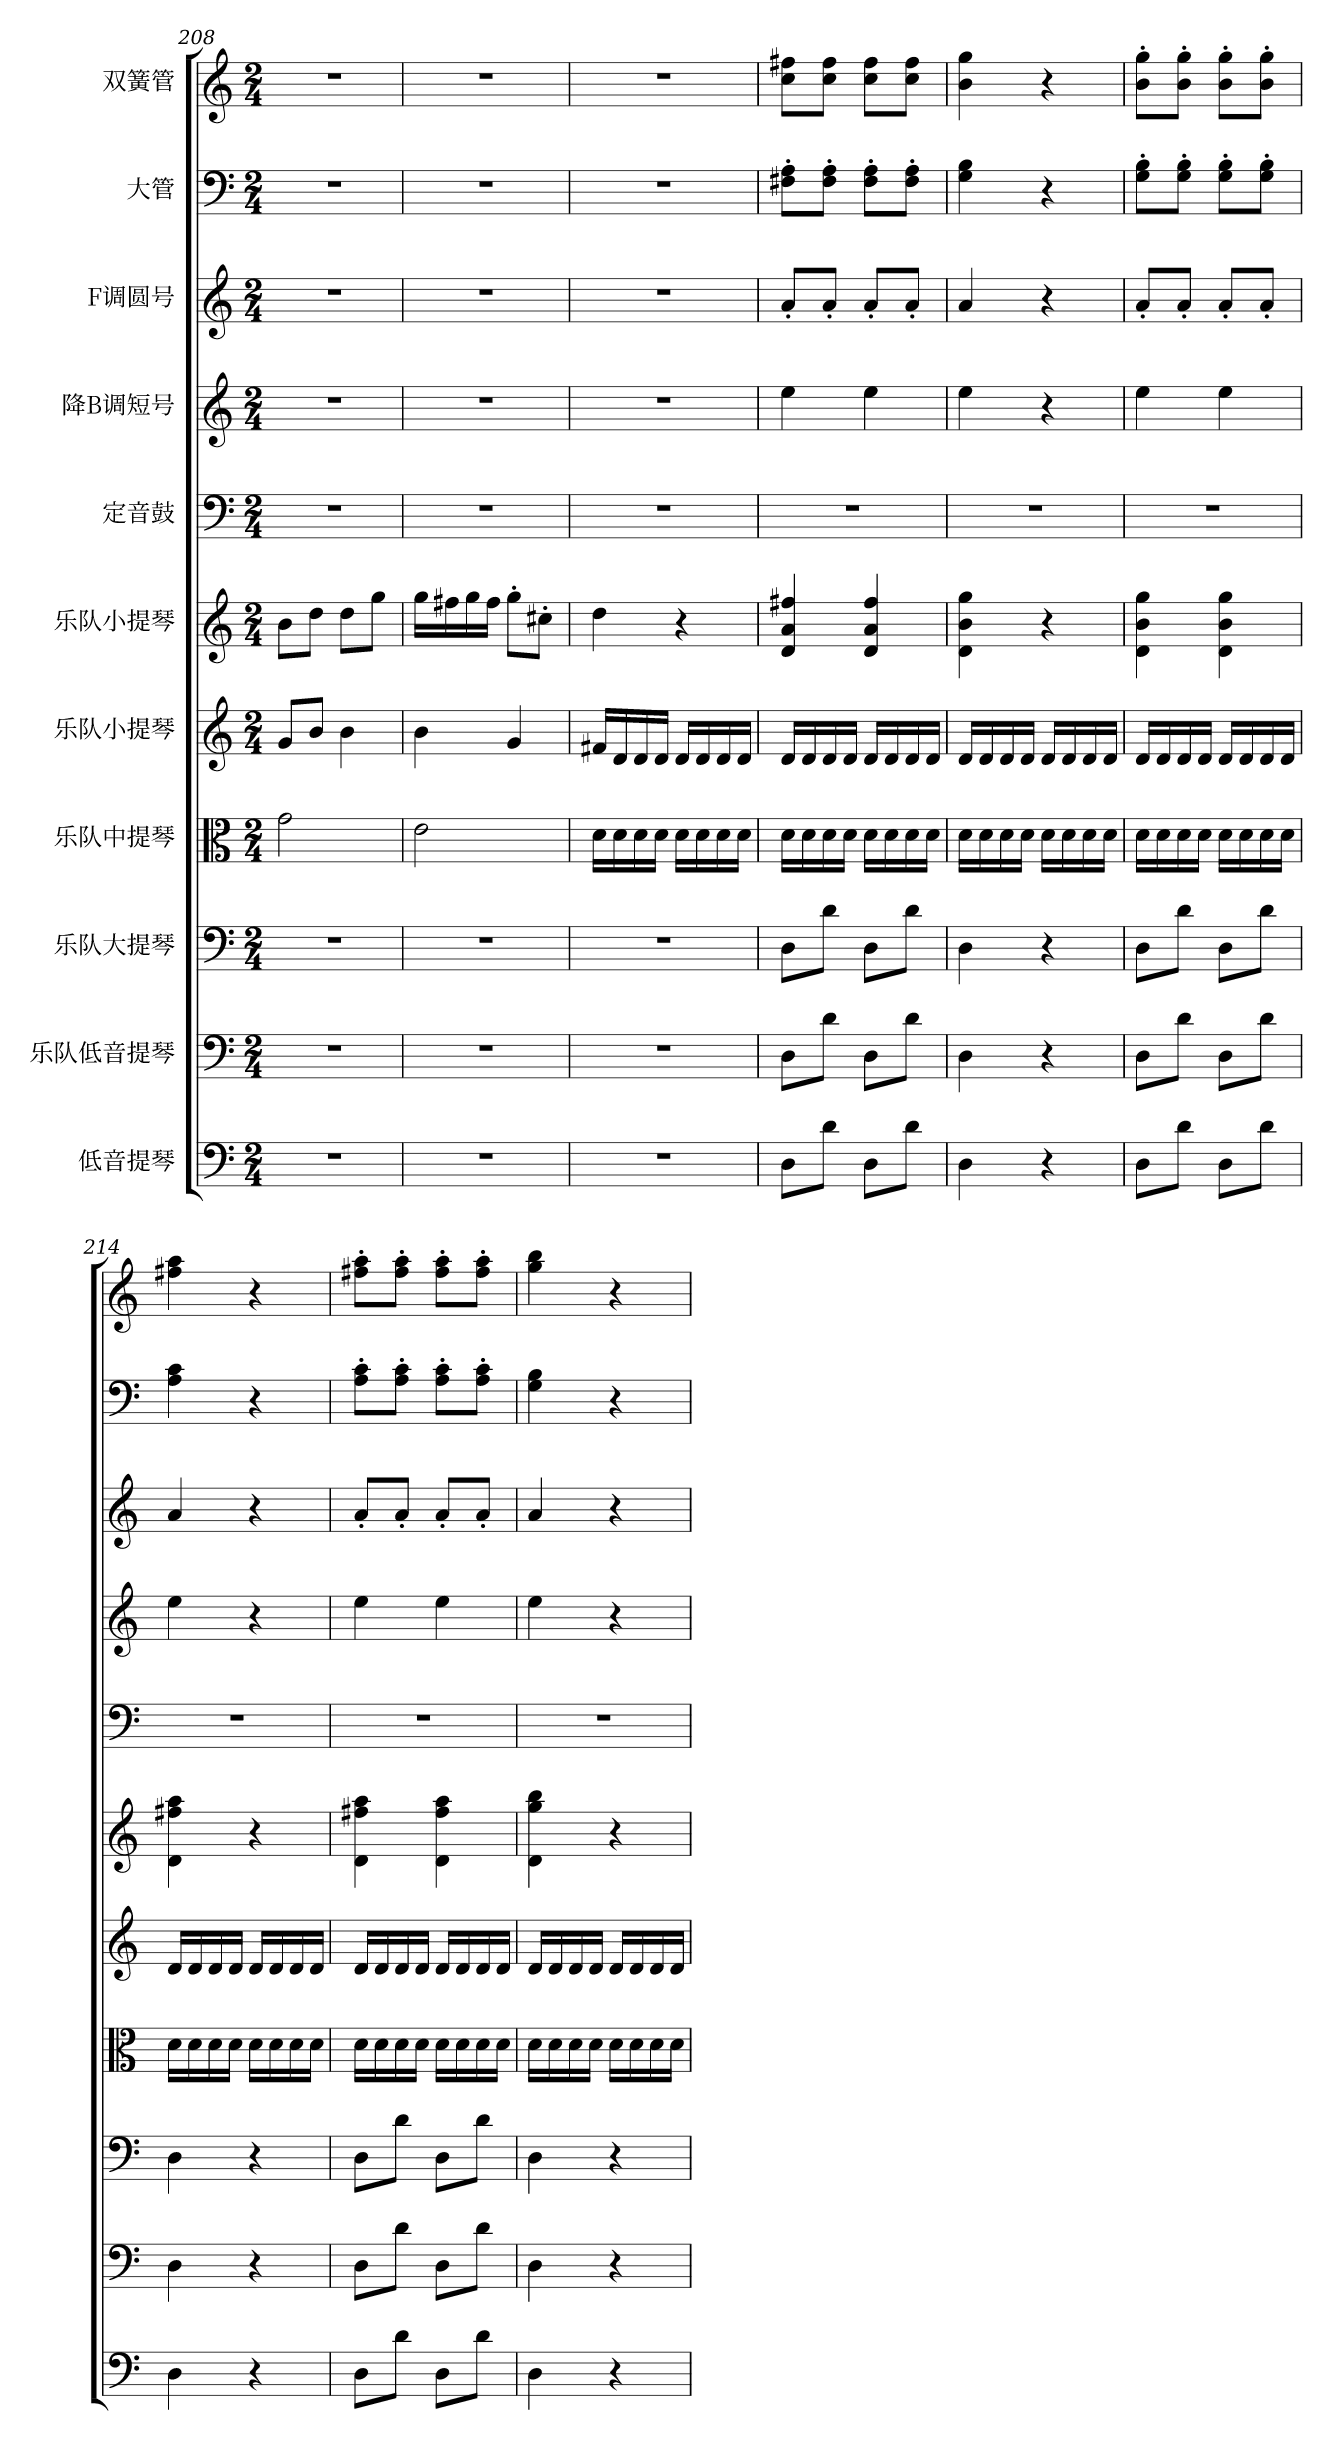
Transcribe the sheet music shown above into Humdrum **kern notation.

**kern	**kern	**kern	**kern	**kern	**kern	**kern	**kern	**kern	**kern	**kern
*part11	*part10	*part9	*part8	*part7	*part6	*part5	*part4	*part3	*part2	*part1
*staff11	*staff10	*staff9	*staff8	*staff7	*staff6	*staff5	*staff4	*staff3	*staff2	*staff1
*I"低音提琴	*I"乐队低音提琴	*I"乐队大提琴	*I"乐队中提琴	*I"乐队小提琴	*I"乐队小提琴	*I"定音鼓	*I"降B调短号	*I"F调圆号	*I"大管	*I"双簧管
*clefF4	*clefF4	*clefF4	*clefC3	*clefG2	*clefG2	*clefF4	*clefG2	*clefG2	*clefF4	*clefG2
*ITrd7c12	*ITrd7c12	*	*	*	*	*	*ITrd1c2	*ITrd4c7	*	*
*k[]	*k[]	*k[]	*k[]	*k[]	*k[]	*k[]	*k[b-e-]	*k[b-]	*k[]	*k[]
*M2/4	*M2/4	*M2/4	*M2/4	*M2/4	*M2/4	*M2/4	*M2/4	*M2/4	*M2/4	*M2/4
=208	=208	=208	=208	=208	=208	=208	=208	=208	=208	=208
2r	2r	2r	2g\	8g/L	8b\L	2r	2r	2r	2r	2r
.	.	.	.	8b/J	8dd\J	.	.	.	.	.
.	.	.	.	4b\	8dd\L	.	.	.	.	.
.	.	.	.	.	8gg\J	.	.	.	.	.
=209	=209	=209	=209	=209	=209	=209	=209	=209	=209	=209
2r	2r	2r	2e\	4b\	16gg\LL	2r	2r	2r	2r	2r
.	.	.	.	.	16ff#X\	.	.	.	.	.
.	.	.	.	.	16gg\	.	.	.	.	.
.	.	.	.	.	16ff#\JJ	.	.	.	.	.
.	.	.	.	4g/	8gg'\L	.	.	.	.	.
.	.	.	.	.	8cc#X'\J	.	.	.	.	.
=210	=210	=210	=210	=210	=210	=210	=210	=210	=210	=210
2r	2r	2r	16d\LL	16f#X/LL	4dd\	2r	2r	2r	2r	2r
.	.	.	16d\	16d/	.	.	.	.	.	.
.	.	.	16d\	16d/	.	.	.	.	.	.
.	.	.	16d\JJ	16d/JJ	.	.	.	.	.	.
.	.	.	16d\LL	16d/LL	4r	.	.	.	.	.
.	.	.	16d\	16d/	.	.	.	.	.	.
.	.	.	16d\	16d/	.	.	.	.	.	.
.	.	.	16d\JJ	16d/JJ	.	.	.	.	.	.
!!LO:PB:g=z
=211	=211	=211	=211	=211	=211	=211	=211	=211	=211	=211
8DD\L	8DD\L	8D\L	16d\LL	16d/LL	4d/ 4a/ 4ff#X/	2r	4dd\	8d'/L	8F#X\' 8A\'L	8cc\ 8ff#X\L
.	.	.	16d\	16d/	.	.	.	.	.	.
8D\J	8D\J	8d\J	16d\	16d/	.	.	.	8d'/J	8F#\' 8A\'J	8cc\ 8ff#\J
.	.	.	16d\JJ	16d/JJ	.	.	.	.	.	.
8DD\L	8DD\L	8D\L	16d\LL	16d/LL	4d/ 4a/ 4ff#/	.	4dd\	8d'/L	8F#\' 8A\'L	8cc\ 8ff#\L
.	.	.	16d\	16d/	.	.	.	.	.	.
8D\J	8D\J	8d\J	16d\	16d/	.	.	.	8d'/J	8F#\' 8A\'J	8cc\ 8ff#\J
.	.	.	16d\JJ	16d/JJ	.	.	.	.	.	.
=212	=212	=212	=212	=212	=212	=212	=212	=212	=212	=212
4DD\	4DD\	4D\	16d\LL	16d/LL	4d\ 4b\ 4gg\	2r	4dd\	4d/	4G\ 4B\	4b\ 4gg\
.	.	.	16d\	16d/	.	.	.	.	.	.
.	.	.	16d\	16d/	.	.	.	.	.	.
.	.	.	16d\JJ	16d/JJ	.	.	.	.	.	.
4r	4r	4r	16d\LL	16d/LL	4r	.	4r	4r	4r	4r
.	.	.	16d\	16d/	.	.	.	.	.	.
.	.	.	16d\	16d/	.	.	.	.	.	.
.	.	.	16d\JJ	16d/JJ	.	.	.	.	.	.
=213	=213	=213	=213	=213	=213	=213	=213	=213	=213	=213
8DD\L	8DD\L	8D\L	16d\LL	16d/LL	4d\ 4b\ 4gg\	2r	4dd\	8d'/L	8G\' 8B\'L	8b\' 8gg\'L
.	.	.	16d\	16d/	.	.	.	.	.	.
8D\J	8D\J	8d\J	16d\	16d/	.	.	.	8d'/J	8G\' 8B\'J	8b\' 8gg\'J
.	.	.	16d\JJ	16d/JJ	.	.	.	.	.	.
8DD\L	8DD\L	8D\L	16d\LL	16d/LL	4d\ 4b\ 4gg\	.	4dd\	8d'/L	8G\' 8B\'L	8b\' 8gg\'L
.	.	.	16d\	16d/	.	.	.	.	.	.
8D\J	8D\J	8d\J	16d\	16d/	.	.	.	8d'/J	8G\' 8B\'J	8b\' 8gg\'J
.	.	.	16d\JJ	16d/JJ	.	.	.	.	.	.
=214	=214	=214	=214	=214	=214	=214	=214	=214	=214	=214
4DD\	4DD\	4D\	16d\LL	16d/LL	4d\ 4ff#X\ 4aa\	2r	4dd\	4d/	4A\ 4c\	4ff#X\ 4aa\
.	.	.	16d\	16d/	.	.	.	.	.	.
.	.	.	16d\	16d/	.	.	.	.	.	.
.	.	.	16d\JJ	16d/JJ	.	.	.	.	.	.
4r	4r	4r	16d\LL	16d/LL	4r	.	4r	4r	4r	4r
.	.	.	16d\	16d/	.	.	.	.	.	.
.	.	.	16d\	16d/	.	.	.	.	.	.
.	.	.	16d\JJ	16d/JJ	.	.	.	.	.	.
=215	=215	=215	=215	=215	=215	=215	=215	=215	=215	=215
8DD\L	8DD\L	8D\L	16d\LL	16d/LL	4d\ 4ff#X\ 4aa\	2r	4dd\	8d'/L	8A\' 8c\'L	8ff#X\' 8aa\'L
.	.	.	16d\	16d/	.	.	.	.	.	.
8D\J	8D\J	8d\J	16d\	16d/	.	.	.	8d'/J	8A\' 8c\'J	8ff#\' 8aa\'J
.	.	.	16d\JJ	16d/JJ	.	.	.	.	.	.
8DD\L	8DD\L	8D\L	16d\LL	16d/LL	4d\ 4ff#\ 4aa\	.	4dd\	8d'/L	8A\' 8c\'L	8ff#\' 8aa\'L
.	.	.	16d\	16d/	.	.	.	.	.	.
8D\J	8D\J	8d\J	16d\	16d/	.	.	.	8d'/J	8A\' 8c\'J	8ff#\' 8aa\'J
.	.	.	16d\JJ	16d/JJ	.	.	.	.	.	.
!!LO:PB:g=z
=216	=216	=216	=216	=216	=216	=216	=216	=216	=216	=216
4DD\	4DD\	4D\	16d\LL	16d/LL	4d\ 4gg\ 4bb\	2r	4dd\	4d/	4G\ 4B\	4gg\ 4bb\
.	.	.	16d\	16d/	.	.	.	.	.	.
.	.	.	16d\	16d/	.	.	.	.	.	.
.	.	.	16d\JJ	16d/JJ	.	.	.	.	.	.
4r	4r	4r	16d\LL	16d/LL	4r	.	4r	4r	4r	4r
.	.	.	16d\	16d/	.	.	.	.	.	.
.	.	.	16d\	16d/	.	.	.	.	.	.
.	.	.	16d\JJ	16d/JJ	.	.	.	.	.	.
=	=	=	=	=	=	=	=	=	=	=
*-	*-	*-	*-	*-	*-	*-	*-	*-	*-	*-
